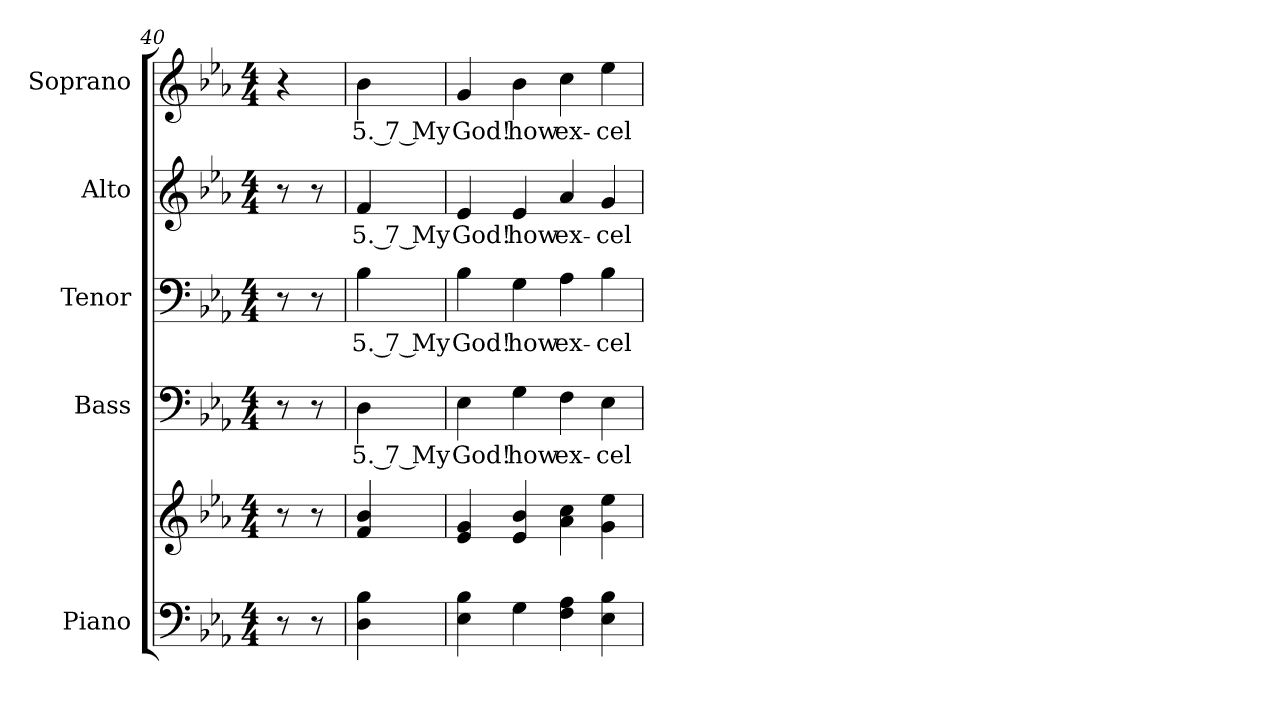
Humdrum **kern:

**kern	**kern	**kern	**text	**kern	**text	**kern	**text	**kern	**text
*part5	*part5	*part4	*part4	*part3	*part3	*part2	*part2	*part1	*part1
*staff6	*staff5	*staff4	*staff4	*staff3	*staff3	*staff2	*staff2	*staff1	*staff1
*I"Piano	*	*I"Bass	*	*I"Tenor	*	*I"Alto	*	*I"Soprano	*
*I'Pno.	*	*I'B.	*	*I'T.	*	*I'A.	*	*I'S.	*
!!LO:PB:g=z
*clefF4	*clefG2	*clefF4	*	*clefF4	*	*clefG2	*	*clefG2	*
*k[b-e-a-]	*k[b-e-a-]	*k[b-e-a-]	*	*k[b-e-a-]	*	*k[b-e-a-]	*	*k[b-e-a-]	*
*E-:	*E-:	*E-:	*	*E-:	*	*E-:	*	*E-:	*
*M4/4	*M4/4	*M4/4	*	*M4/4	*	*M4/4	*	*M4/4	*
=40	=40	=40	=40	=40	=40	=40	=40	=40	=40
8r	8r	8r	.	8r	.	8r	.	4r	.
8r	8r	8r	.	8r	.	8r	.	.	.
=41	=41	=41	=41	=41	=41	=41	=41	=41	=41
!	!	!	!LO:LY:b:color=#000000	!	!	!	!	!	!
!	!	!	!	!	!LO:LY:b:color=#000000	!	!	!	!
!	!	!	!	!	!	!	!LO:LY:b:color=#000000	!	!
!	!	!	!	!	!	!	!	!	!LO:LY:b:color=#000000
4Di\ 4B-i	4fi/ 4b-i	4Di\	5. 7 My	4B-i\	5. 7 My	4fi/	5. 7 My	4b-i\	5. 7 My
=42	=42	=42	=42	=42	=42	=42	=42	=42	=42
!	!	!	!LO:LY:b:color=#000000	!	!	!	!	!	!
!	!	!	!	!	!LO:LY:b:color=#000000	!	!	!	!
!	!	!	!	!	!	!	!LO:LY:b:color=#000000	!	!
!	!	!	!	!	!	!	!	!	!LO:LY:b:color=#000000
4E-i\ 4B-i	4e-i/ 4gi	4E-i\	God!	4B-i\	God!	4e-i/	God!	4gi/	God!
!	!	!	!LO:LY:b:color=#000000	!	!	!	!	!	!
!	!	!	!	!	!LO:LY:b:color=#000000	!	!	!	!
!	!	!	!	!	!	!	!LO:LY:b:color=#000000	!	!
!	!	!	!	!	!	!	!	!	!LO:LY:b:color=#000000
4Gi\	4e-i/ 4b-i	4Gi\	how	4Gi\	how	4e-i/	how	4b-i\	how
!	!	!	!LO:LY:b:color=#000000	!	!	!	!	!	!
!	!	!	!	!	!LO:LY:b:color=#000000	!	!	!	!
!	!	!	!	!	!	!	!LO:LY:b:color=#000000	!	!
!	!	!	!	!	!	!	!	!	!LO:LY:b:color=#000000
4Fi\ 4A-i	4a-i\ 4cci	4Fi\	ex-	4A-i\	ex-	4a-i/	ex-	4cci\	ex-
!	!	!	!LO:LY:b:color=#000000	!	!	!	!	!	!
!	!	!	!	!	!LO:LY:b:color=#000000	!	!	!	!
!	!	!	!	!	!	!	!LO:LY:b:color=#000000	!	!
!	!	!	!	!	!	!	!	!	!LO:LY:b:color=#000000
4E-i\ 4B-i	4gi\ 4ee-i	4E-i\	-cel-	4B-i\	-cel-	4gi/	-cel-	4ee-i\	-cel-
=	=	=	=	=	=	=	=	=	=
*-	*-	*-	*-	*-	*-	*-	*-	*-	*-
